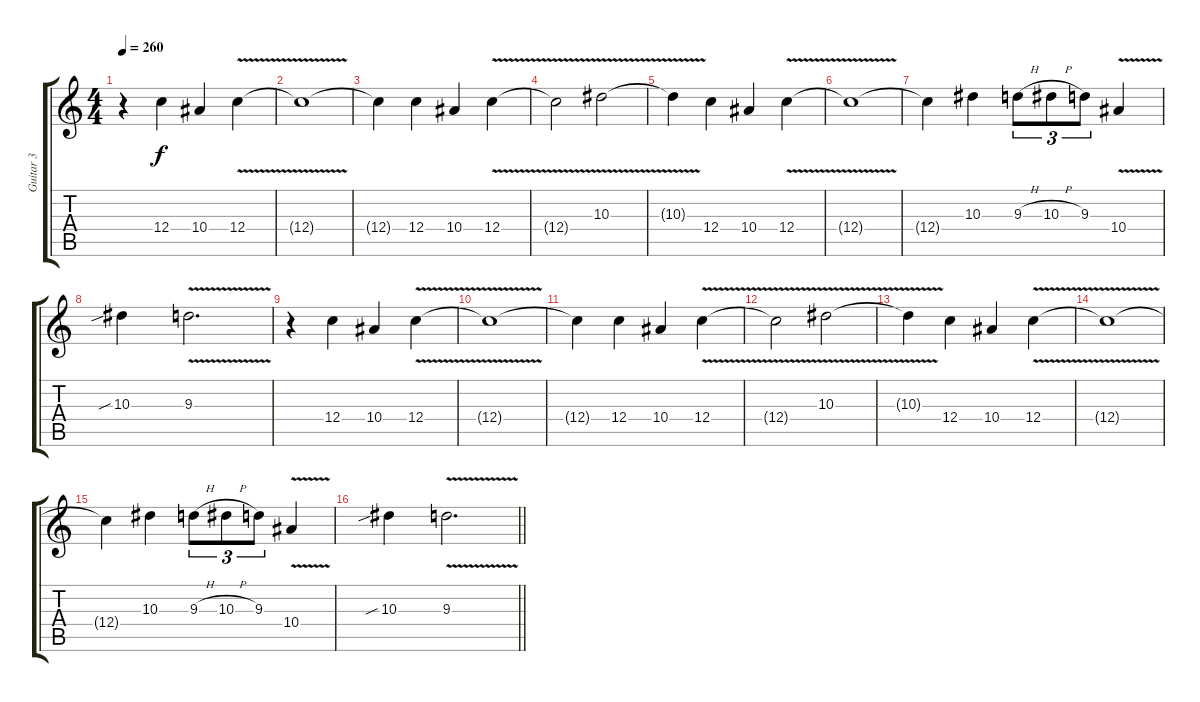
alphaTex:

\track ("Guitar 3" "Guitar 3") {instrument distortionguitar}
\staff {score tabs}
\tuning (D4 A3 F3 C3 G2 C2) {hide}
\ts (4 4)
\tempo 260
\clef g2
\ks c
r.4{dy f} 12.4.4 10.4.4 12.4{v}.4 |
12.4{t}.1 |
12.4{t}.4 12.4.4 10.4.4 12.4{v}.4 |
12.4{t}.2 10.3{v}.2 |
10.3{t}.4 12.4.4 10.4.4 12.4{v}.4 |
12.4{t}.1 |
12.4{t}.4 10.3.4 9.3{h}.8{tu (3 2)} 10.3{h}.8{tu (3 2)} 9.3.8{tu (3 2)} 10.4{v}.4 |
10.3{sib}.4 9.3{v}.2{d} |
r.4 12.4.4 10.4.4 12.4{v}.4 |
12.4{t}.1 |
12.4{t}.4 12.4.4 10.4.4 12.4{v}.4 |
12.4{t}.2 10.3{v}.2 |
10.3{t}.4 12.4.4 10.4.4 12.4{v}.4 |
12.4{t}.1 |
12.4{t}.4 10.3.4 9.3{h}.8{tu (3 2)} 10.3{h}.8{tu (3 2)} 9.3.8{tu (3 2)} 10.4{v}.4 |
\barLineRight lightlight
10.3{sib}.4 9.3{v}.2{d}
